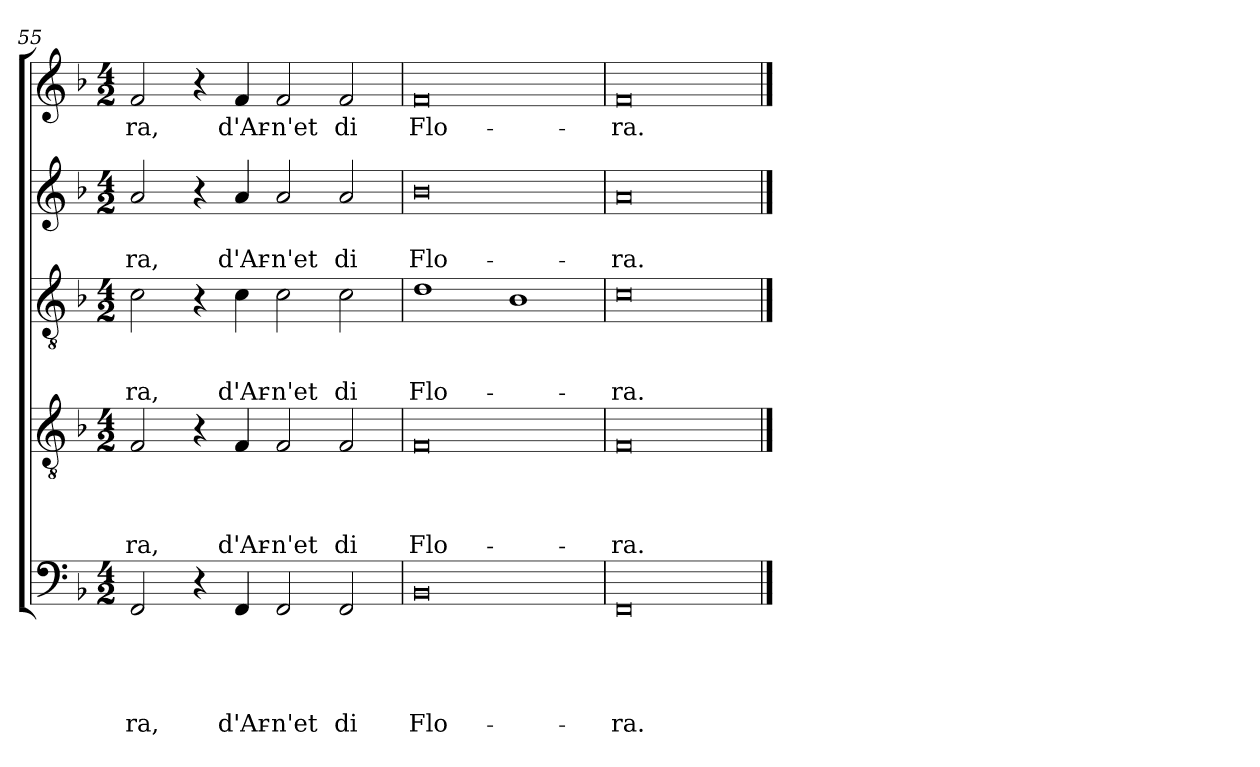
**kern	**text	**text	**text	**text	**text	**kern	**text	**text	**text	**text	**kern	**text	**text	**text	**kern	**text	**text	**kern	**text
*part5	*part5	*part5	*part5	*part5	*part5	*part4	*part4	*part4	*part4	*part4	*part3	*part3	*part3	*part3	*part2	*part2	*part2	*part1	*part1
*staff5	*staff5	*staff5	*staff5	*staff5	*staff5	*staff4	*staff4	*staff4	*staff4	*staff4	*staff3	*staff3	*staff3	*staff3	*staff2	*staff2	*staff2	*staff1	*staff1
*clefF4	*	*	*	*	*	*clefGv2	*	*	*	*	*clefGv2	*	*	*	*clefG2	*	*	*clefG2	*
*k[b-]	*	*	*	*	*	*k[b-]	*	*	*	*	*k[b-]	*	*	*	*k[b-]	*	*	*k[b-]	*
*F:	*	*	*	*	*	*F:	*	*	*	*	*F:	*	*	*	*F:	*	*	*F:	*
*M4/2	*	*	*	*	*	*M4/2	*	*	*	*	*M4/2	*	*	*	*M4/2	*	*	*M4/2	*
=55	=55	=55	=55	=55	=55	=55	=55	=55	=55	=55	=55	=55	=55	=55	=55	=55	=55	=55	=55
!	!	!	!	!	!LO:LY:b	!	!	!	!	!LO:LY:b	!	!	!	!LO:LY:b	!	!	!LO:LY:b	!	!LO:LY:b
2FF/	.	.	.	.	-ra,	2F/	.	.	.	-ra,	2c\	.	.	-ra,	2a/	.	-ra,	2f/	-ra,
4r	.	.	.	.	.	4r	.	.	.	.	4r	.	.	.	4r	.	.	4r	.
!	!	!	!	!	!LO:LY:b	!	!	!	!	!LO:LY:b	!	!	!	!LO:LY:b	!	!	!LO:LY:b	!	!LO:LY:b
4FF/	.	.	.	.	d'Ar-	4F/	.	.	.	d'Ar-	4c\	.	.	d'Ar-	4a/	.	d'Ar-	4f/	d'Ar-
!	!	!	!	!	!LO:LY:b	!	!	!	!	!LO:LY:b	!	!	!	!LO:LY:b	!	!	!LO:LY:b	!	!LO:LY:b
2FF/	.	.	.	.	-n'et	2F/	.	.	.	-n'et	2c\	.	.	-n'et	2a/	.	-n'et	2f/	-n'et
!	!	!	!	!	!LO:LY:b	!	!	!	!	!LO:LY:b	!	!	!	!LO:LY:b	!	!	!LO:LY:b	!	!LO:LY:b
2FF/	.	.	.	.	di	2F/	.	.	.	di	2c\	.	.	di	2a/	.	di	2f/	di
=56	=56	=56	=56	=56	=56	=56	=56	=56	=56	=56	=56	=56	=56	=56	=56	=56	=56	=56	=56
!	!	!	!	!	!LO:LY:b	!	!	!	!	!LO:LY:b	!	!	!	!LO:LY:b	!	!	!LO:LY:b	!	!LO:LY:b
0BB-	.	.	.	.	Flo-	0F	.	.	.	Flo-	1d	.	.	Flo-	0b-	.	Flo-	0f	Flo-
.	.	.	.	.	.	.	.	.	.	.	1B-	.	.	.	.	.	.	.	.
=57	=57	=57	=57	=57	=57	=57	=57	=57	=57	=57	=57	=57	=57	=57	=57	=57	=57	=57	=57
!	!	!	!	!	!LO:LY:b	!	!	!	!	!LO:LY:b	!	!	!	!LO:LY:b	!	!	!LO:LY:b	!	!LO:LY:b
0FF	.	.	.	.	-ra.	0F	.	.	.	-ra.	0c	.	.	-ra.	0a	.	-ra.	0f	-ra.
==	==	==	==	==	==	==	==	==	==	==	==	==	==	==	==	==	==	==	==
*-	*-	*-	*-	*-	*-	*-	*-	*-	*-	*-	*-	*-	*-	*-	*-	*-	*-	*-	*-
